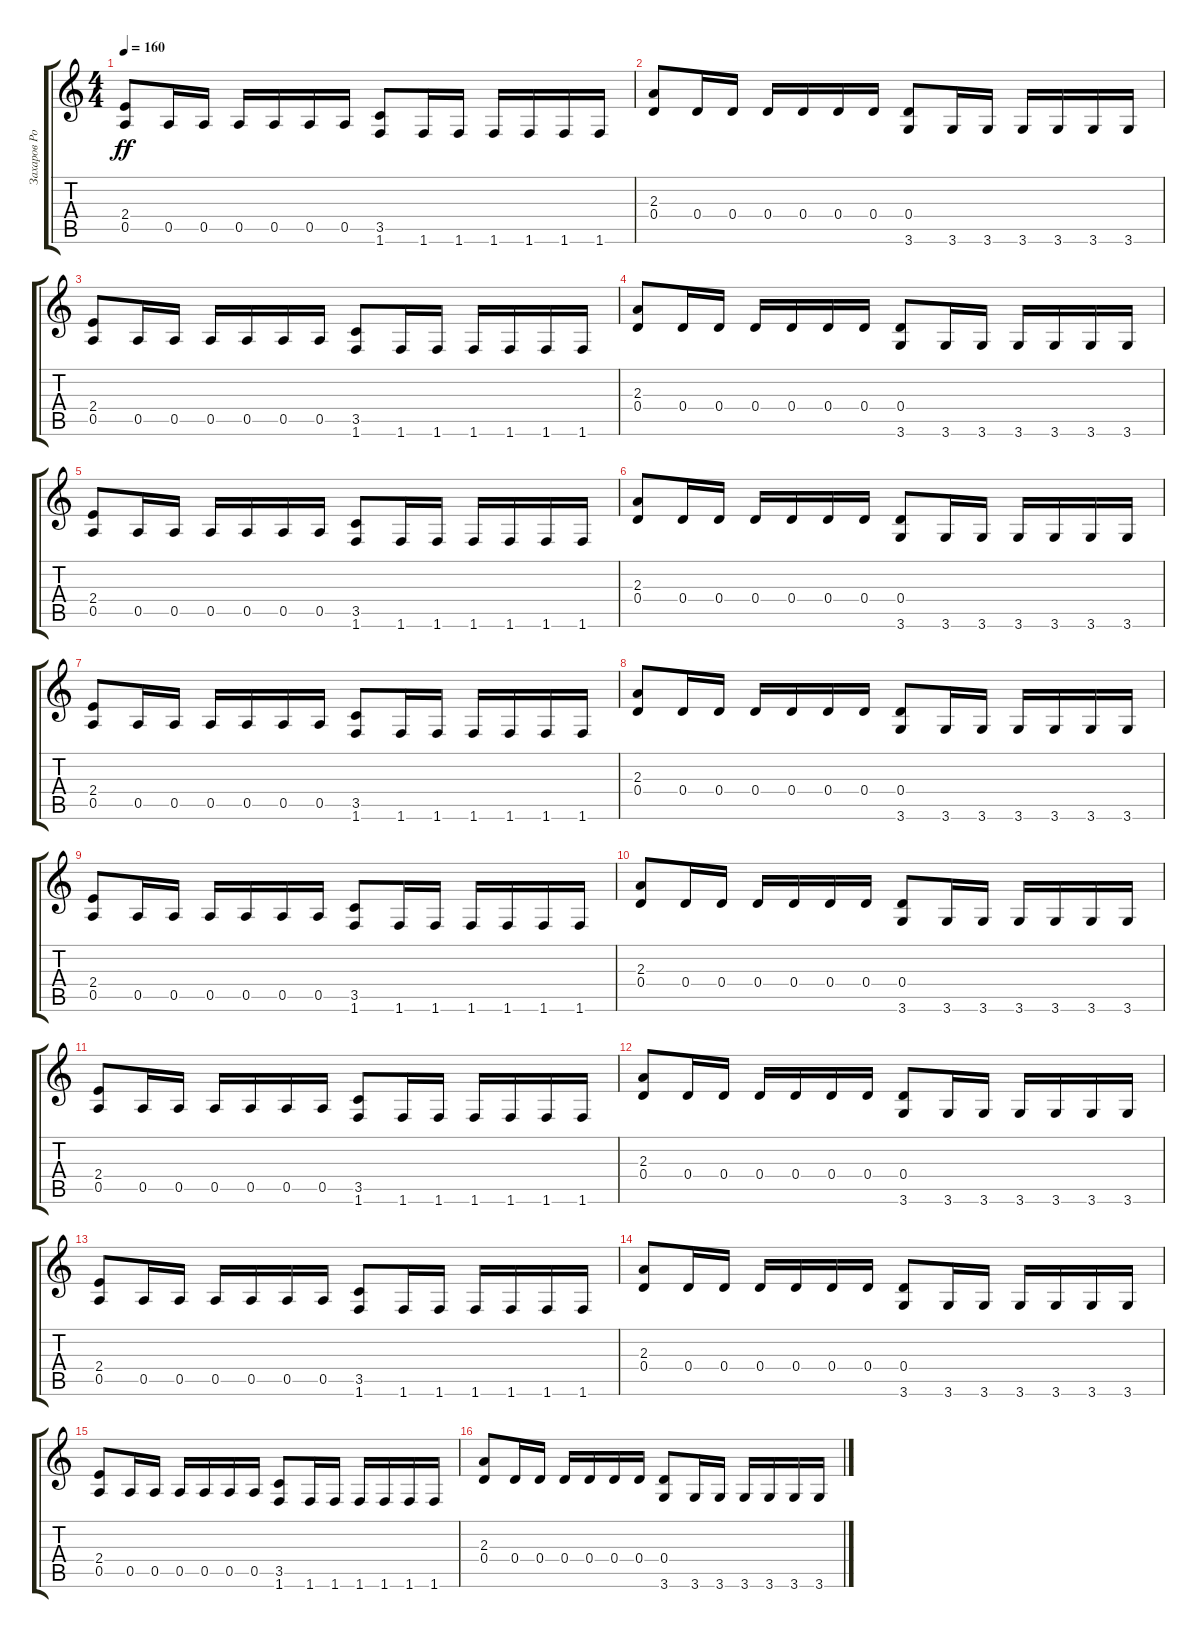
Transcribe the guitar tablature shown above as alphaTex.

\track ("Захаров Роман" "Захаров Ро") {instrument distortionguitar}
\staff {score tabs}
\tuning (E4 B3 G3 D3 A2 E2) {hide}
\ts (4 4)
\tempo 160
\clef g2
\ks c
(2.4 0.5).8{dy ff} 0.5.16 0.5.16 0.5.16 0.5.16 0.5.16 0.5.16 (3.5 1.6).8 1.6.16 1.6.16 1.6.16 1.6.16 1.6.16 1.6.16 |
(2.3 0.4).8 0.4.16 0.4.16 0.4.16 0.4.16 0.4.16 0.4.16 (0.4 3.6).8 3.6.16 3.6.16 3.6.16 3.6.16 3.6.16 3.6.16 |
(2.4 0.5).8 0.5.16 0.5.16 0.5.16 0.5.16 0.5.16 0.5.16 (3.5 1.6).8 1.6.16 1.6.16 1.6.16 1.6.16 1.6.16 1.6.16 |
(2.3 0.4).8 0.4.16 0.4.16 0.4.16 0.4.16 0.4.16 0.4.16 (0.4 3.6).8 3.6.16 3.6.16 3.6.16 3.6.16 3.6.16 3.6.16 |
(2.4 0.5).8 0.5.16 0.5.16 0.5.16 0.5.16 0.5.16 0.5.16 (3.5 1.6).8 1.6.16 1.6.16 1.6.16 1.6.16 1.6.16 1.6.16 |
(2.3 0.4).8 0.4.16 0.4.16 0.4.16 0.4.16 0.4.16 0.4.16 (0.4 3.6).8 3.6.16 3.6.16 3.6.16 3.6.16 3.6.16 3.6.16 |
(2.4 0.5).8 0.5.16 0.5.16 0.5.16 0.5.16 0.5.16 0.5.16 (3.5 1.6).8 1.6.16 1.6.16 1.6.16 1.6.16 1.6.16 1.6.16 |
(2.3 0.4).8 0.4.16 0.4.16 0.4.16 0.4.16 0.4.16 0.4.16 (0.4 3.6).8 3.6.16 3.6.16 3.6.16 3.6.16 3.6.16 3.6.16 |
(2.4 0.5).8 0.5.16 0.5.16 0.5.16 0.5.16 0.5.16 0.5.16 (3.5 1.6).8 1.6.16 1.6.16 1.6.16 1.6.16 1.6.16 1.6.16 |
(2.3 0.4).8 0.4.16 0.4.16 0.4.16 0.4.16 0.4.16 0.4.16 (0.4 3.6).8 3.6.16 3.6.16 3.6.16 3.6.16 3.6.16 3.6.16 |
(2.4 0.5).8 0.5.16 0.5.16 0.5.16 0.5.16 0.5.16 0.5.16 (3.5 1.6).8 1.6.16 1.6.16 1.6.16 1.6.16 1.6.16 1.6.16 |
(2.3 0.4).8 0.4.16 0.4.16 0.4.16 0.4.16 0.4.16 0.4.16 (0.4 3.6).8 3.6.16 3.6.16 3.6.16 3.6.16 3.6.16 3.6.16 |
(2.4 0.5).8 0.5.16 0.5.16 0.5.16 0.5.16 0.5.16 0.5.16 (3.5 1.6).8 1.6.16 1.6.16 1.6.16 1.6.16 1.6.16 1.6.16 |
(2.3 0.4).8 0.4.16 0.4.16 0.4.16 0.4.16 0.4.16 0.4.16 (0.4 3.6).8 3.6.16 3.6.16 3.6.16 3.6.16 3.6.16 3.6.16 |
(2.4 0.5).8 0.5.16 0.5.16 0.5.16 0.5.16 0.5.16 0.5.16 (3.5 1.6).8 1.6.16 1.6.16 1.6.16 1.6.16 1.6.16 1.6.16 |
(2.3 0.4).8 0.4.16 0.4.16 0.4.16 0.4.16 0.4.16 0.4.16 (0.4 3.6).8 3.6.16 3.6.16 3.6.16 3.6.16 3.6.16 3.6.16
